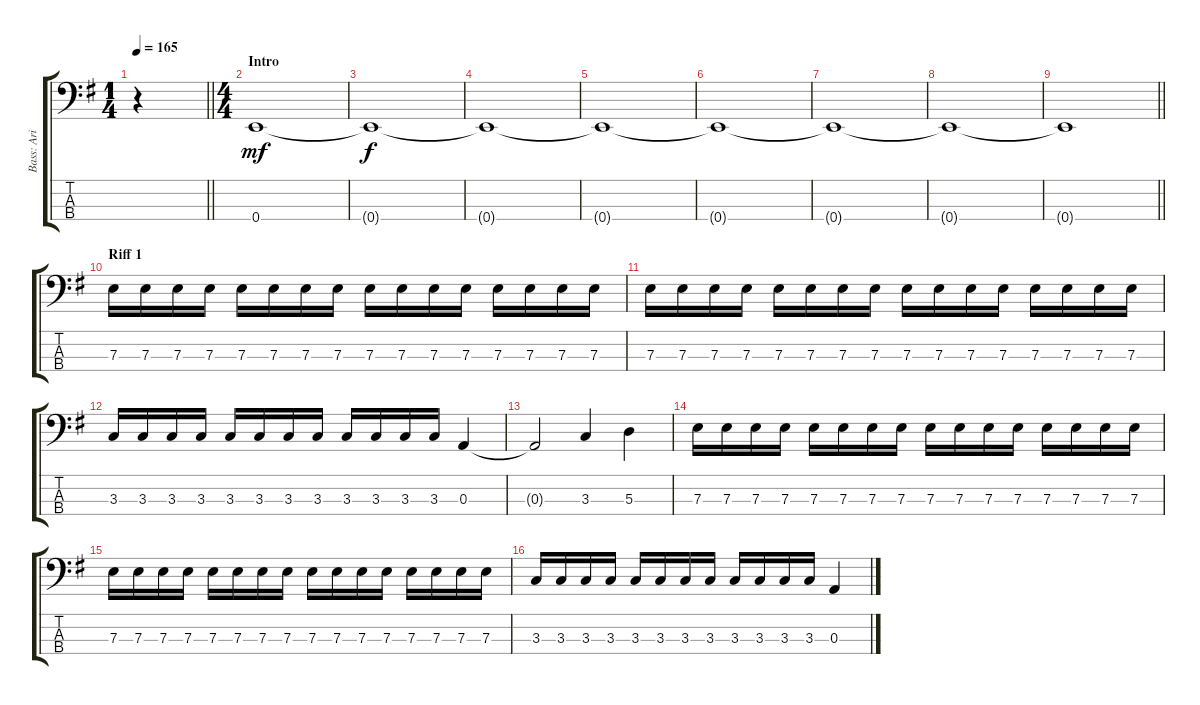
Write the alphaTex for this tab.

\track ("Bass: Ari Katajamäki" "Bass: Ari ") {instrument electricbassfinger}
\staff {score tabs}
\tuning (G2 D2 A1 E1) {hide}
\ts (1 4)
\tempo 165
\clef f4
\barLineRight lightlight
\ks eminor
r.4{dy mf instrument electricbassfinger} |
\ts (4 4)
\section ("" "Intro")
0.4.1 |
0.4{t}.1{dy f} |
0.4{t}.1 |
0.4{t}.1 |
0.4{t}.1 |
0.4{t}.1 |
0.4{t}.1 |
\barLineRight lightlight
0.4{t}.1 |
\section ("" "Riff 1")
7.3.16 7.3.16 7.3.16 7.3.16 7.3.16 7.3.16 7.3.16 7.3.16 7.3.16 7.3.16 7.3.16 7.3.16 7.3.16 7.3.16 7.3.16 7.3.16 |
7.3.16 7.3.16 7.3.16 7.3.16 7.3.16 7.3.16 7.3.16 7.3.16 7.3.16 7.3.16 7.3.16 7.3.16 7.3.16 7.3.16 7.3.16 7.3.16 |
3.3.16 3.3.16 3.3.16 3.3.16 3.3.16 3.3.16 3.3.16 3.3.16 3.3.16 3.3.16 3.3.16 3.3.16 0.3.4 |
0.3{t}.2 3.3.4 5.3.4 |
7.3.16 7.3.16 7.3.16 7.3.16 7.3.16 7.3.16 7.3.16 7.3.16 7.3.16 7.3.16 7.3.16 7.3.16 7.3.16 7.3.16 7.3.16 7.3.16 |
7.3.16 7.3.16 7.3.16 7.3.16 7.3.16 7.3.16 7.3.16 7.3.16 7.3.16 7.3.16 7.3.16 7.3.16 7.3.16 7.3.16 7.3.16 7.3.16 |
3.3.16 3.3.16 3.3.16 3.3.16 3.3.16 3.3.16 3.3.16 3.3.16 3.3.16 3.3.16 3.3.16 3.3.16 0.3.4
